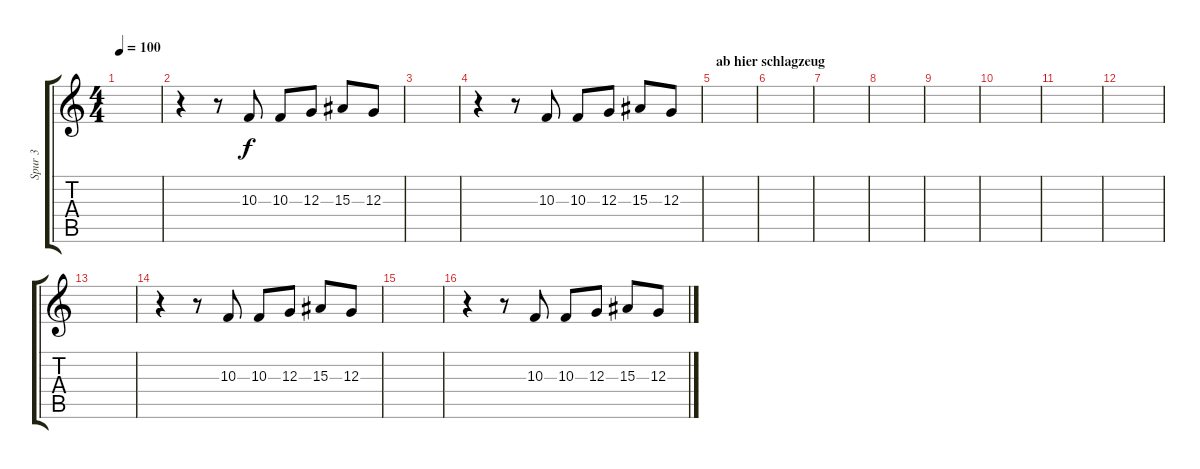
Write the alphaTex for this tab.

\track ("Spur 3" "Spur 3") {instrument drawbarorgan}
\staff {score tabs}
\tuning (E4 B3 G3 D3 A2 E2) {hide}
\ts (4 4)
\tempo 100
\clef g2
\ks c
|
r.4 r.8 10.3.8 10.3.8 12.3.8 15.3.8 12.3.8 |
|
r.4 r.8 10.3.8 10.3.8 12.3.8 15.3.8 12.3.8 |
\section ("" "ab hier schlagzeug")
|
|
|
|
|
|
|
|
|
r.4 r.8 10.3.8 10.3.8 12.3.8 15.3.8 12.3.8 |
|
r.4 r.8 10.3.8 10.3.8 12.3.8 15.3.8 12.3.8
